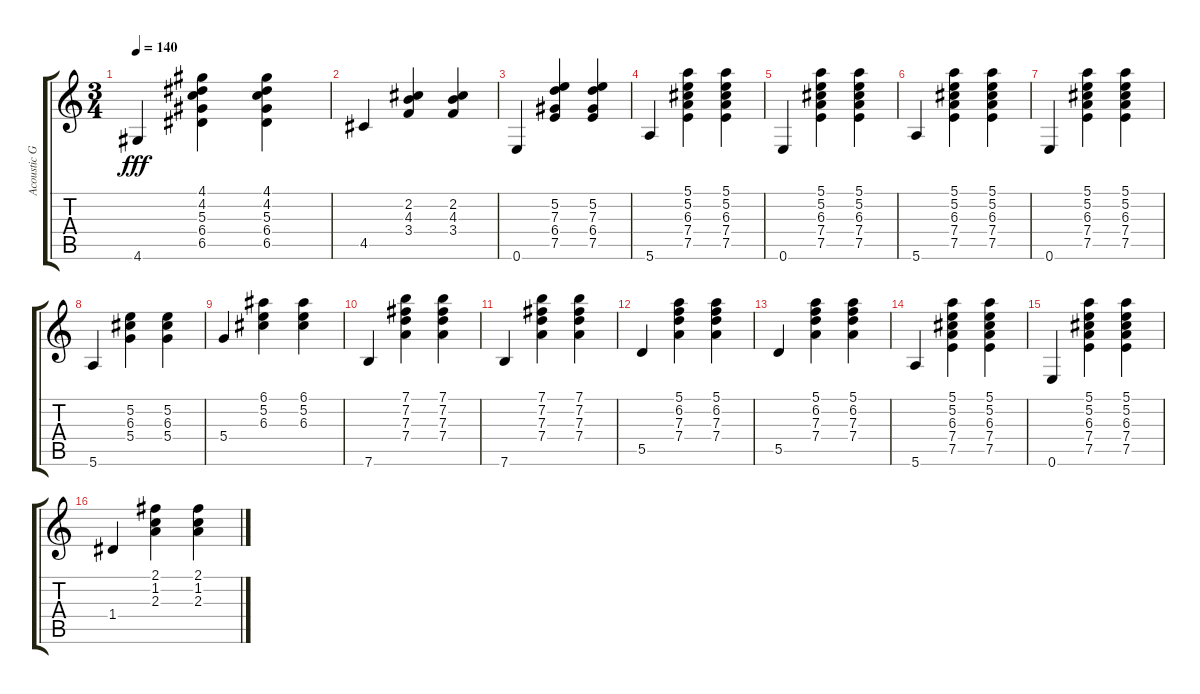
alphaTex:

\track ("Acoustic Guitar " "Acoustic G") {instrument acousticguitarnylon}
\staff {score tabs}
\tuning (E4 B3 G3 D3 A2 E2) {hide}
\ts (3 4)
\tempo 140
\clef g2
\ks c
4.6.4{dy fff} (4.1 4.2 5.3 6.4 6.5).4 (4.1 4.2 5.3 6.4 6.5).4 |
4.5.4 (2.2 4.3 3.4).4 (2.2 4.3 3.4).4 |
0.6.4 (5.2 7.3 6.4 7.5).4 (5.2 7.3 6.4 7.5).4 |
5.6.4 (5.1 5.2 6.3 7.4 7.5).4 (5.1 5.2 6.3 7.4 7.5).4 |
0.6.4 (5.1 5.2 6.3 7.4 7.5).4 (5.1 5.2 6.3 7.4 7.5).4 |
5.6.4 (5.1 5.2 6.3 7.4 7.5).4 (5.1 5.2 6.3 7.4 7.5).4 |
0.6.4 (5.1 5.2 6.3 7.4 7.5).4 (5.1 5.2 6.3 7.4 7.5).4 |
5.6.4 (5.2 6.3 5.4).4 (5.2 6.3 5.4).4 |
5.4.4 (6.1 5.2 6.3).4 (6.1 5.2 6.3).4 |
7.6.4 (7.1 7.2 7.3 7.4).4 (7.1 7.2 7.3 7.4).4 |
7.6.4 (7.1 7.2 7.3 7.4).4 (7.1 7.2 7.3 7.4).4 |
5.5.4 (5.1 6.2 7.3 7.4).4 (5.1 6.2 7.3 7.4).4 |
5.5.4 (5.1 6.2 7.3 7.4).4 (5.1 6.2 7.3 7.4).4 |
5.6.4 (5.1 5.2 6.3 7.4 7.5).4 (5.1 5.2 6.3 7.4 7.5).4 |
0.6.4 (5.1 5.2 6.3 7.4 7.5).4 (5.1 5.2 6.3 7.4 7.5).4 |
1.4.4 (2.1 1.2 2.3).4 (2.1 1.2 2.3).4
